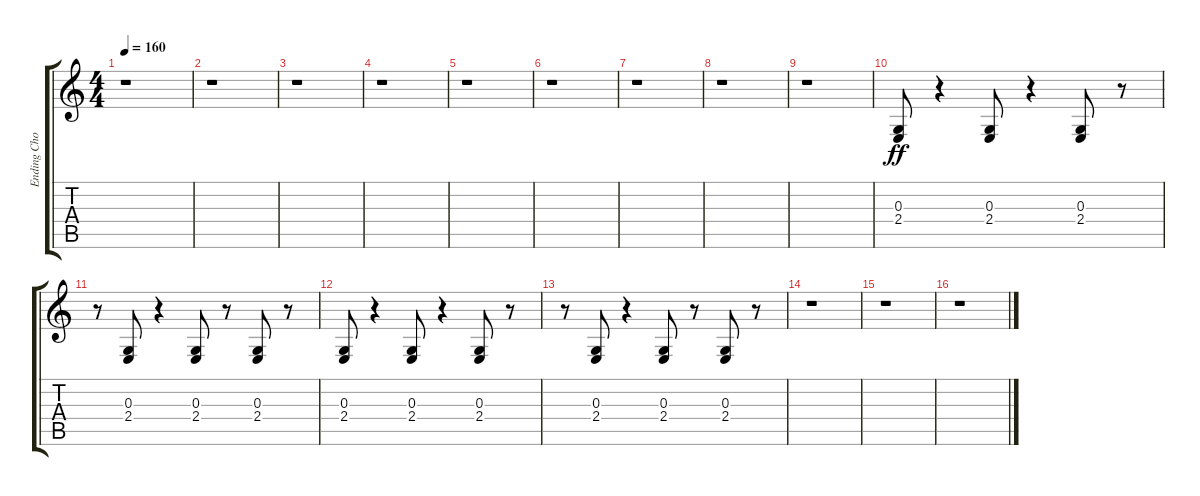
\track ("Ending Chorus" "Ending Cho") {instrument voiceoohs}
\staff {score tabs}
\tuning (E4 B3 G3 D3 A2 E2) {hide}
\ts (4 4)
\tempo 160
\clef g2
\ks c
r.1{dy ff} |
r.1 |
r.1 |
r.1 |
r.1 |
r.1 |
r.1 |
r.1 |
r.1 |
(0.3 2.4).8 r.4 (0.3 2.4).8 r.4 (0.3 2.4).8 r.8 |
r.8 (0.3 2.4).8 r.4 (0.3 2.4).8 r.8 (0.3 2.4).8 r.8 |
(0.3 2.4).8 r.4 (0.3 2.4).8 r.4 (0.3 2.4).8 r.8 |
r.8 (0.3 2.4).8 r.4 (0.3 2.4).8 r.8 (0.3 2.4).8 r.8 |
r.1 |
r.1 |
r.1
